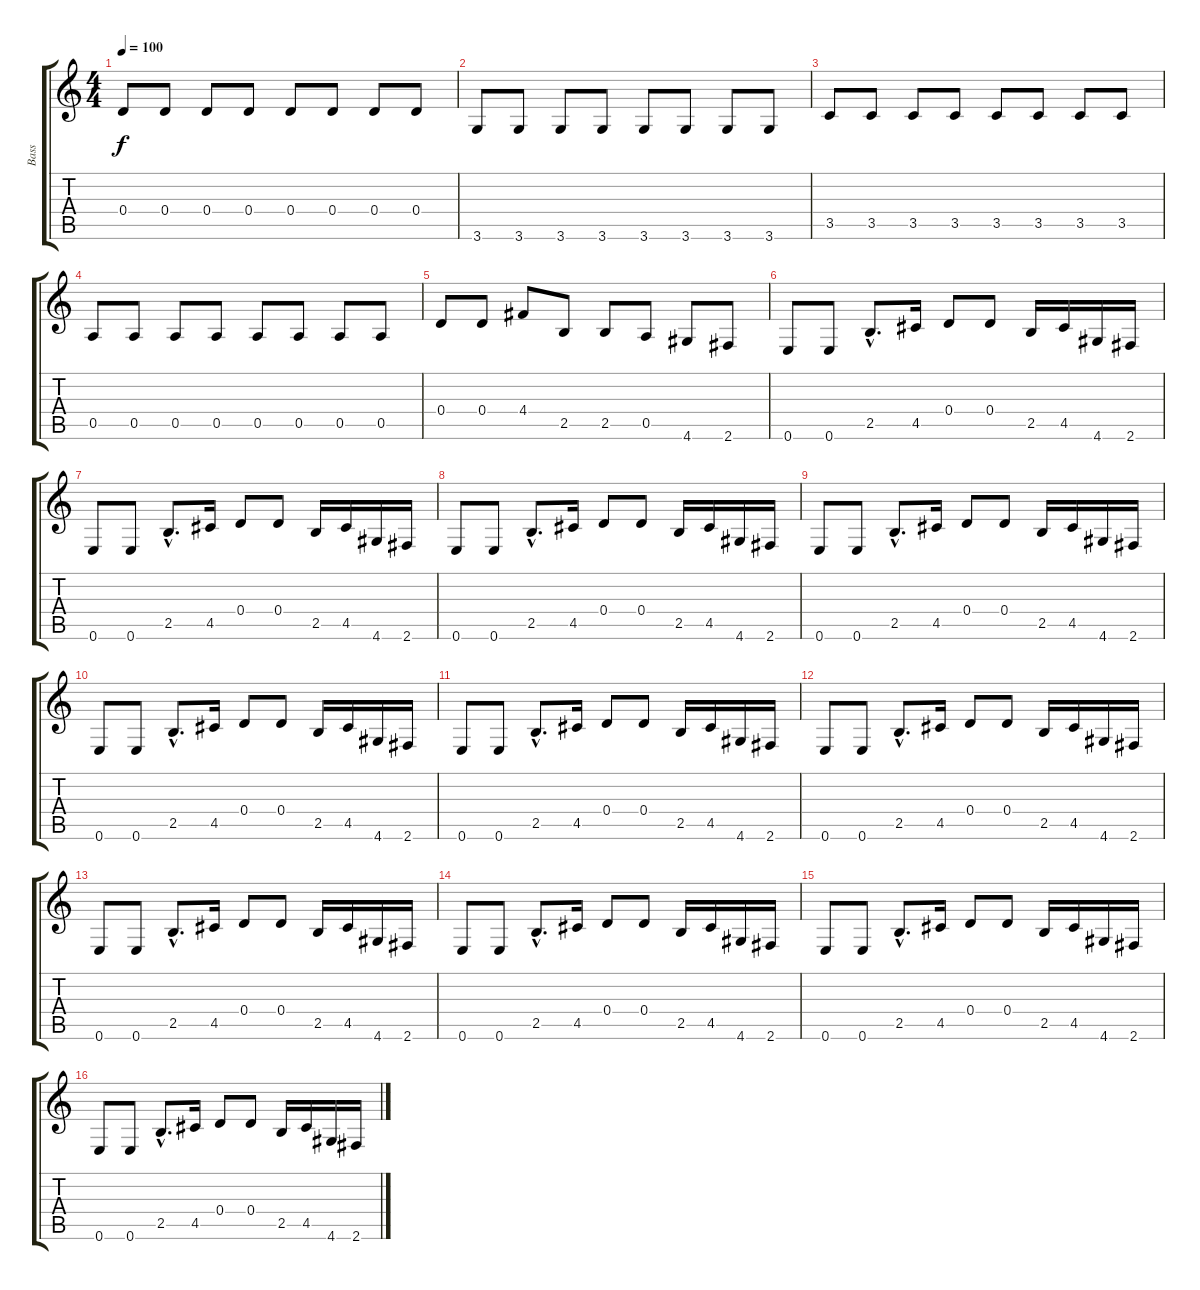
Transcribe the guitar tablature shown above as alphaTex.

\track ("Bass" "Bass") {instrument electricbassfinger}
\staff {score tabs}
\tuning (E4 B3 G3 D3 A2 E2) {hide}
\ts (4 4)
\tempo 100
\clef g2
\ks c
0.4.8{dy f} 0.4.8 0.4.8 0.4.8 0.4.8 0.4.8 0.4.8 0.4.8 |
3.6.8 3.6.8 3.6.8 3.6.8 3.6.8 3.6.8 3.6.8 3.6.8 |
3.5.8 3.5.8 3.5.8 3.5.8 3.5.8 3.5.8 3.5.8 3.5.8 |
0.5.8 0.5.8 0.5.8 0.5.8 0.5.8 0.5.8 0.5.8 0.5.8 |
0.4.8 0.4.8 4.4.8 2.5.8 2.5.8 0.5.8 4.6.8 2.6.8 |
0.6.8 0.6.8 2.5{hac}.8{d} 4.5.16 0.4.8 0.4.8 2.5.16 4.5.16 4.6.16 2.6.16 |
0.6.8 0.6.8 2.5{hac}.8{d} 4.5.16 0.4.8 0.4.8 2.5.16 4.5.16 4.6.16 2.6.16 |
0.6.8 0.6.8 2.5{hac}.8{d} 4.5.16 0.4.8 0.4.8 2.5.16 4.5.16 4.6.16 2.6.16 |
0.6.8 0.6.8 2.5{hac}.8{d} 4.5.16 0.4.8 0.4.8 2.5.16 4.5.16 4.6.16 2.6.16 |
0.6.8 0.6.8 2.5{hac}.8{d} 4.5.16 0.4.8 0.4.8 2.5.16 4.5.16 4.6.16 2.6.16 |
0.6.8 0.6.8 2.5{hac}.8{d} 4.5.16 0.4.8 0.4.8 2.5.16 4.5.16 4.6.16 2.6.16 |
0.6.8 0.6.8 2.5{hac}.8{d} 4.5.16 0.4.8 0.4.8 2.5.16 4.5.16 4.6.16 2.6.16 |
0.6.8 0.6.8 2.5{hac}.8{d} 4.5.16 0.4.8 0.4.8 2.5.16 4.5.16 4.6.16 2.6.16 |
0.6.8 0.6.8 2.5{hac}.8{d} 4.5.16 0.4.8 0.4.8 2.5.16 4.5.16 4.6.16 2.6.16 |
0.6.8 0.6.8 2.5{hac}.8{d} 4.5.16 0.4.8 0.4.8 2.5.16 4.5.16 4.6.16 2.6.16 |
0.6.8 0.6.8 2.5{hac}.8{d} 4.5.16 0.4.8 0.4.8 2.5.16 4.5.16 4.6.16 2.6.16
